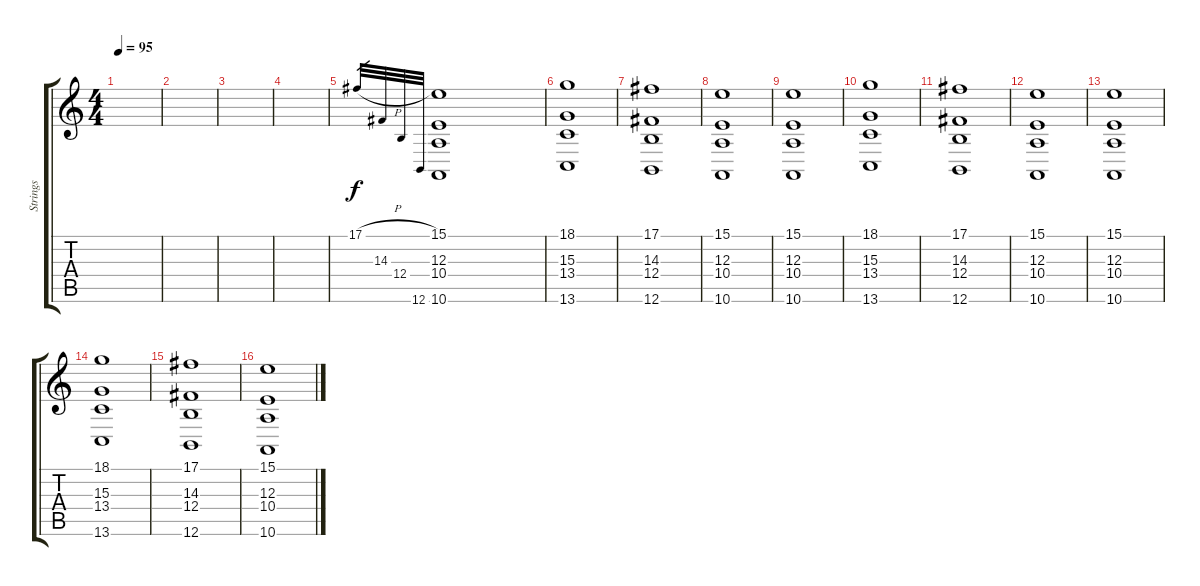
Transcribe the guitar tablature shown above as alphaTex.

\track ("Strings" "Strings") {instrument stringensemble1}
\staff {score tabs}
\tuning (Db4 Ab3 E3 B2 Gb2 B1) {hide}
\ts (4 4)
\tempo 95
\clef g2
\ks c
|
|
|
|
17.1{h}.32{gr} 14.3.32{gr} 12.4.32{gr} 12.6.32{gr} (15.1 12.3 10.4 10.6).1 |
(18.1 15.3 13.4 13.6).1 |
(17.1 14.3 12.4 12.6).1 |
(15.1 12.3 10.4 10.6).1 |
(15.1 12.3 10.4 10.6).1 |
(18.1 15.3 13.4 13.6).1 |
(17.1 14.3 12.4 12.6).1 |
(15.1 12.3 10.4 10.6).1 |
(15.1 12.3 10.4 10.6).1 |
(18.1 15.3 13.4 13.6).1 |
(17.1 14.3 12.4 12.6).1 |
(15.1 12.3 10.4 10.6).1
